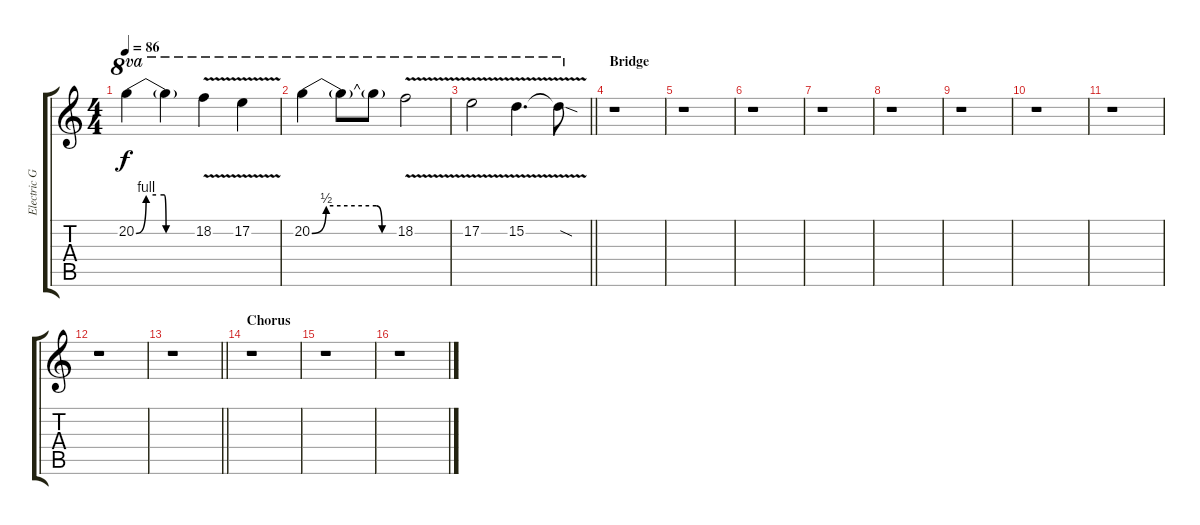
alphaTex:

\track ("Electric Guitar VII" "Electric G") {instrument distortionguitar}
\staff {score tabs}
\tuning (E4 B3 G3 D3 A2 E2) {hide}
\ts (4 4)
\tempo 86
\clef g2
\ks c
20.2{be (custom 0 0 10 4 20 4 28 4 30 0 60 0)}.4{ot 8va dy f} 20.2{t}.4{ot 8va} 18.2{v}.4{ot 8va} 17.2{v}.4{ot 8va} |
20.2{be (custom 0 0 10 2 20 2 45 2 49 0 60 0)}.4{ot 8va} 20.2{t}.8{ot 8va} 20.2{t}.8{ot 8va} 18.2{v}.2{ot 8va} |
\barLineRight lightlight
17.2{v}.2{ot 8va} 15.2{v}.4{d ot 8va} 15.2{sod t}.8{ot 8va} |
\section ("" "Bridge")
r.1 |
r.1 |
r.1 |
r.1 |
r.1 |
r.1 |
r.1 |
r.1 |
r.1 |
\barLineRight lightlight
r.1 |
\section ("" "Chorus")
r.1 |
r.1 |
r.1
